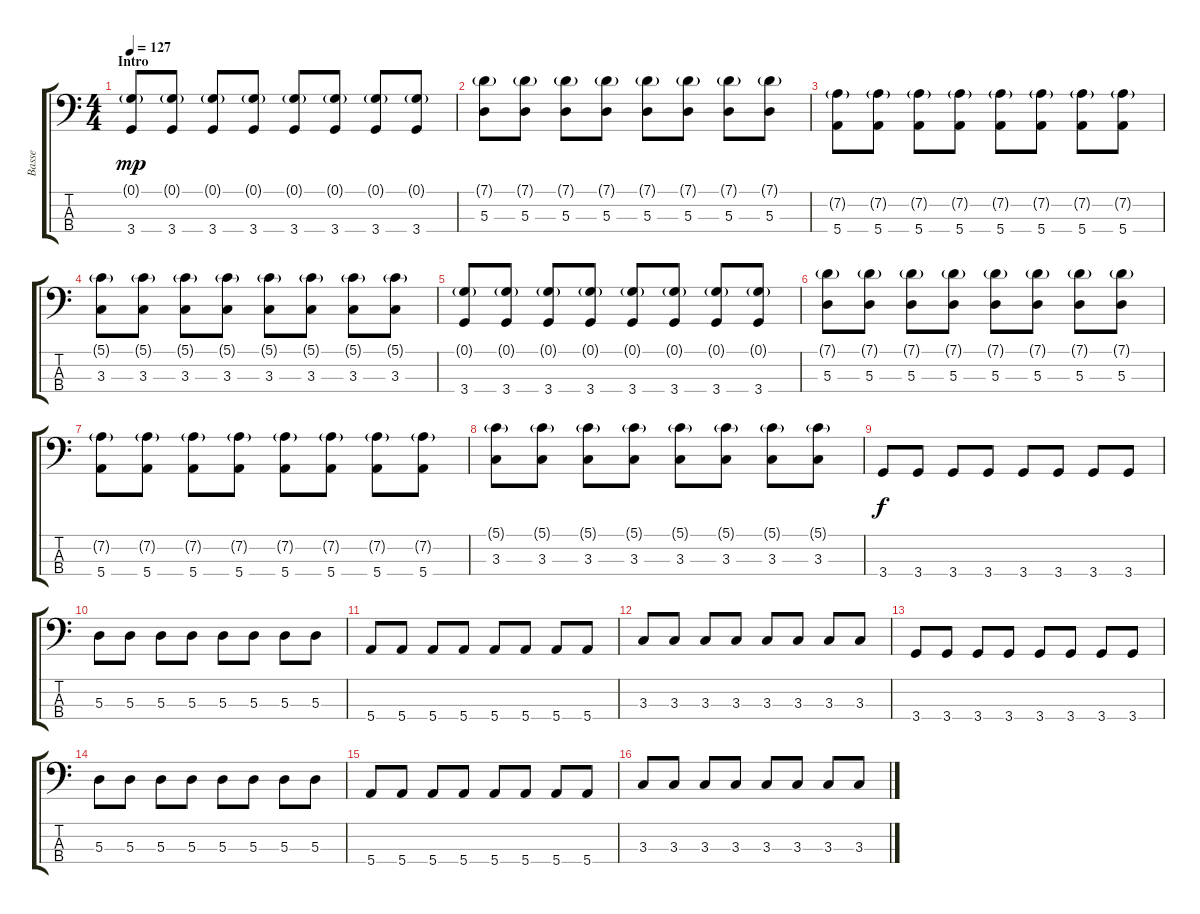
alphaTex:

\track ("Basse" "Basse") {instrument contrabass}
\staff {score tabs}
\tuning (G2 D2 A1 E1) {hide}
\ts (4 4)
\section ("" "Intro")
\tempo 127
\clef f4
\ks c
(0.1{g} 3.4).8{dy mp instrument contrabass} (0.1{g} 3.4).8 (0.1{g} 3.4).8 (0.1{g} 3.4).8 (0.1{g} 3.4).8 (0.1{g} 3.4).8 (0.1{g} 3.4).8 (0.1{g} 3.4).8 |
(7.1{g} 5.3).8 (7.1{g} 5.3).8 (7.1{g} 5.3).8 (7.1{g} 5.3).8 (7.1{g} 5.3).8 (7.1{g} 5.3).8 (7.1{g} 5.3).8 (7.1{g} 5.3).8 |
(7.2{g} 5.4).8 (7.2{g} 5.4).8 (7.2{g} 5.4).8 (7.2{g} 5.4).8 (7.2{g} 5.4).8 (7.2{g} 5.4).8 (7.2{g} 5.4).8 (7.2{g} 5.4).8 |
(5.1{g} 3.3).8 (5.1{g} 3.3).8 (5.1{g} 3.3).8 (5.1{g} 3.3).8 (5.1{g} 3.3).8 (5.1{g} 3.3).8 (5.1{g} 3.3).8 (5.1{g} 3.3).8 |
(0.1{g} 3.4).8 (0.1{g} 3.4).8 (0.1{g} 3.4).8 (0.1{g} 3.4).8 (0.1{g} 3.4).8 (0.1{g} 3.4).8 (0.1{g} 3.4).8 (0.1{g} 3.4).8 |
(7.1{g} 5.3).8 (7.1{g} 5.3).8 (7.1{g} 5.3).8 (7.1{g} 5.3).8 (7.1{g} 5.3).8 (7.1{g} 5.3).8 (7.1{g} 5.3).8 (7.1{g} 5.3).8 |
(7.2{g} 5.4).8 (7.2{g} 5.4).8 (7.2{g} 5.4).8 (7.2{g} 5.4).8 (7.2{g} 5.4).8 (7.2{g} 5.4).8 (7.2{g} 5.4).8 (7.2{g} 5.4).8 |
(5.1{g} 3.3).8 (5.1{g} 3.3).8 (5.1{g} 3.3).8 (5.1{g} 3.3).8 (5.1{g} 3.3).8 (5.1{g} 3.3).8 (5.1{g} 3.3).8 (5.1{g} 3.3).8 |
3.4.8{dy f instrument electricbassfinger} 3.4.8 3.4.8 3.4.8 3.4.8 3.4.8 3.4.8 3.4.8 |
5.3.8 5.3.8 5.3.8 5.3.8 5.3.8 5.3.8 5.3.8 5.3.8 |
5.4.8 5.4.8 5.4.8 5.4.8 5.4.8 5.4.8 5.4.8 5.4.8 |
3.3.8 3.3.8 3.3.8 3.3.8 3.3.8 3.3.8 3.3.8 3.3.8 |
3.4.8{instrument electricbassfinger} 3.4.8 3.4.8 3.4.8 3.4.8 3.4.8 3.4.8 3.4.8 |
5.3.8 5.3.8 5.3.8 5.3.8 5.3.8 5.3.8 5.3.8 5.3.8 |
5.4.8 5.4.8 5.4.8 5.4.8 5.4.8 5.4.8 5.4.8 5.4.8 |
3.3.8 3.3.8 3.3.8 3.3.8 3.3.8 3.3.8 3.3.8 3.3.8
